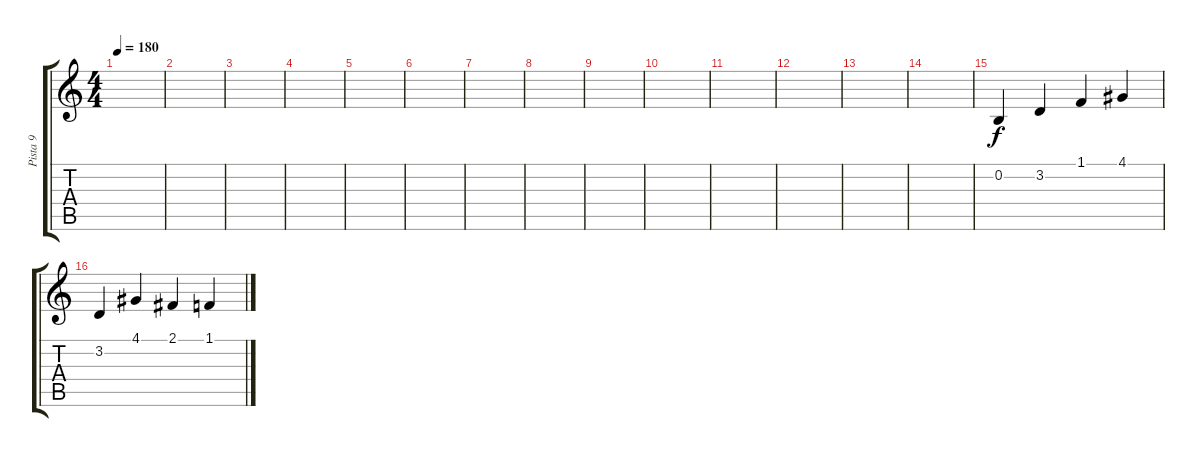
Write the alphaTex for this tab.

\track ("Pista 9" "Pista 9") {instrument stringensemble1}
\staff {score tabs}
\tuning (E4 B3 G3 D3 A2 E2) {hide}
\ts (4 4)
\tempo 180
\clef g2
\ks c
|
|
|
|
|
|
|
|
|
|
|
|
|
|
0.2.4 3.2.4 1.1.4 4.1.4 |
3.2.4 4.1.4 2.1.4 1.1.4
